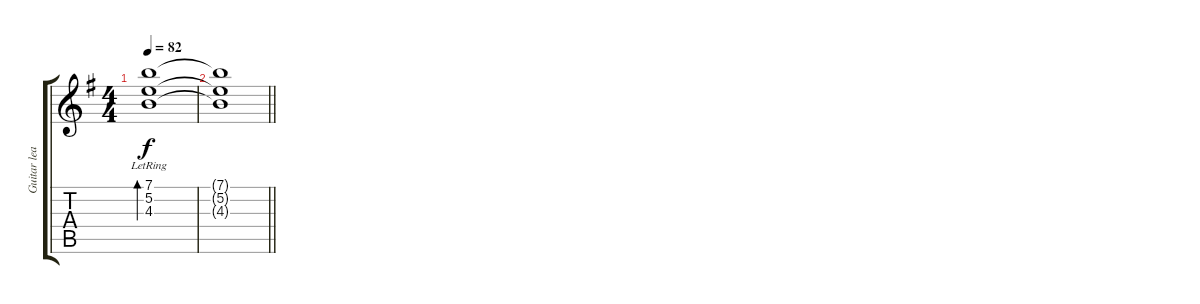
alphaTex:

\track ("Guitar lead" "Guitar lea") {instrument acousticguitarsteel}
\staff {score tabs}
\tuning (E4 B3 G3 D3 A2 D2) {hide}
\ts (4 4)
\tempo 82
\clef g2
\ks g
(7.1{lr} 5.2{lr} 4.3{lr}).1{bd 480 dy f} |
\barLineRight lightlight
(7.1{t} 5.2{t} 4.3{t}).1
